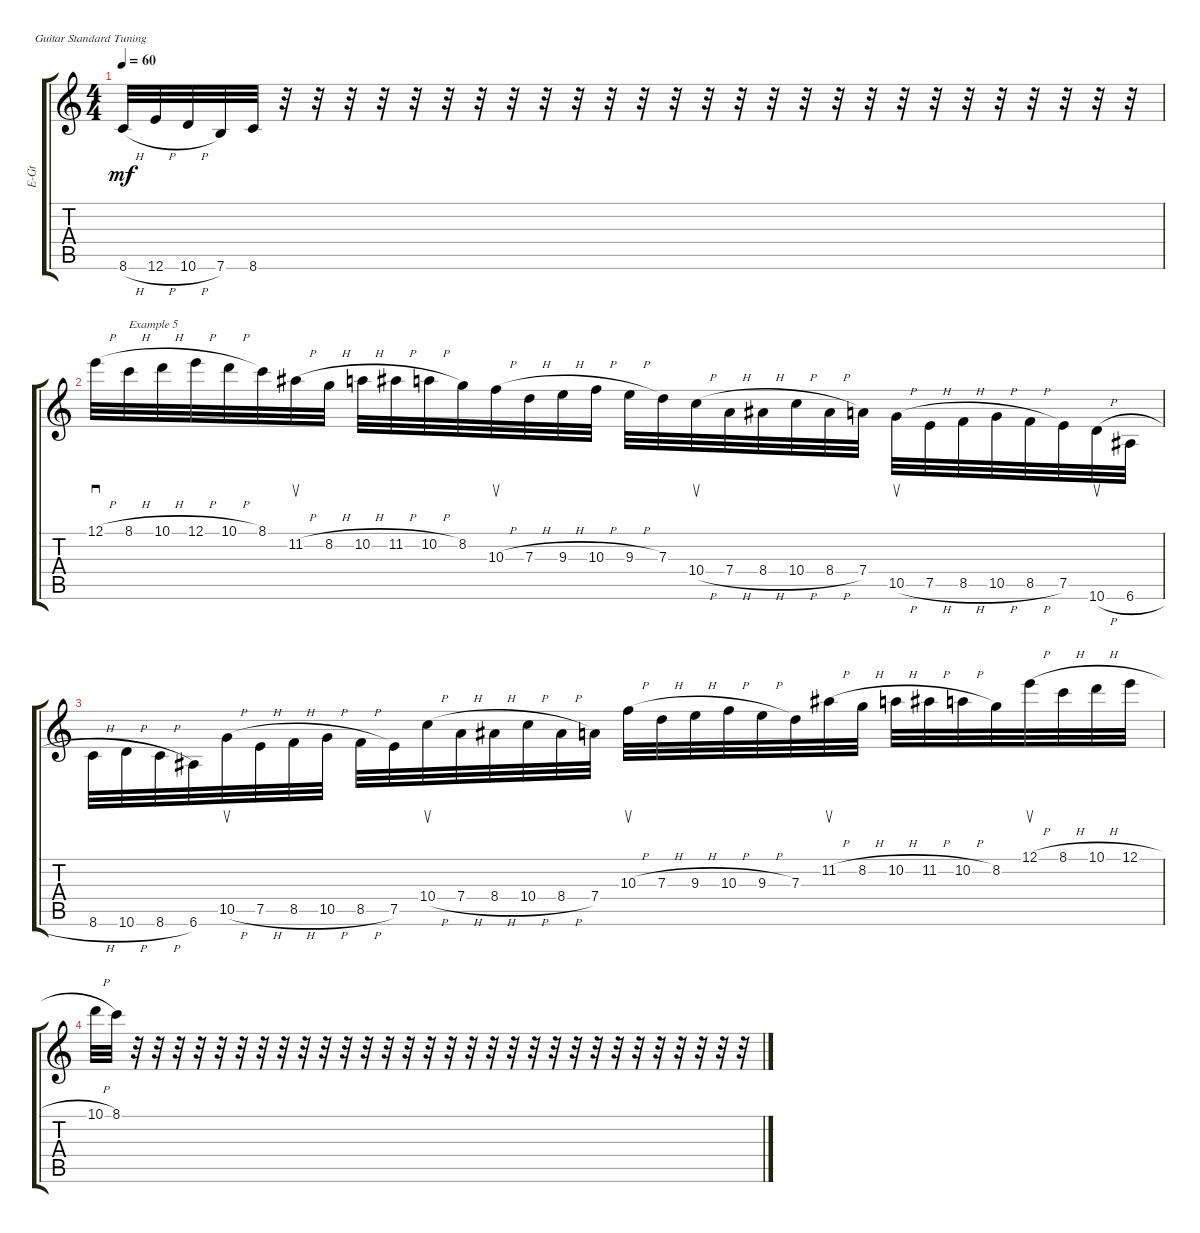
\defaultSystemsLayout 4
\bracketExtendMode groupsimilarinstruments
\otherSystemsTrackNameOrientation horizontal
\track ("Electric Guitar" "E-Gt") {instrument overdrivenguitar}
\staff {score tabs}
\tuning (E4 B3 G3 D3 A2 E2)
\ts (4 4)
\tempo 60
\clef g2
\ks aminor
8.6{h}.32{dy mf beam Up} 12.6{h}.32{beam Up} 10.6{h}.32{beam Up} 7.6.32{beam Up} 8.6.32{beam Up} r.32{beam Down} r.32{beam Down} r.32{beam Down} r.32{beam Down} r.32{beam Down} r.32{beam Down} r.32{beam Down} r.32{beam Down} r.32{beam Down} r.32{beam Down} r.32{beam Down} r.32{beam Down} r.32{beam Down} r.32{beam Down} r.32{beam Down} r.32{beam Down} r.32{beam Down} r.32{beam Down} r.32{beam Down} r.32{beam Down} r.32{beam Down} r.32{beam Down} r.32{beam Down} r.32{beam Down} r.32{beam Down} r.32{beam Down} r.32{beam Down} |
12.1{h}.32{sd beam Down} 8.1{h}.32{txt "Example 5" beam Down} 10.1{h}.32{beam Down} 12.1{h}.32{beam Down} 10.1{h}.32{beam Down} 8.1.32{beam Down} 11.2{h acc #}.32{su beam Down} 8.2{h}.32{beam Down} 10.2{h}.32{beam Down} 11.2{h acc #}.32{beam Down} 10.2{h}.32{beam Down} 8.2.32{beam Down} 10.3{h}.32{su beam Down} 7.3{h}.32{beam Down} 9.3{h}.32{beam Down} 10.3{h}.32{beam Down} 9.3{h}.32{beam Down} 7.3.32{beam Down} 10.4{h}.32{su beam Down} 7.4{h}.32{beam Down} 8.4{h acc #}.32{beam Down} 10.4{h}.32{beam Down} 8.4{h acc #}.32{beam Down} 7.4.32{beam Down} 10.5{h}.32{su beam Down} 7.5{h}.32{beam Down} 8.5{h}.32{beam Down} 10.5{h}.32{beam Down} 8.5{h}.32{beam Down} 7.5.32{beam Down} 10.6{h}.32{su beam Down} 6.6{h acc #}.32{beam Down} |
8.6{h}.32{beam Down} 10.6{h}.32{beam Down} 8.6{h}.32{beam Down} 6.6{acc #}.32{beam Down} 10.5{h}.32{su beam Down} 7.5{h}.32{beam Down} 8.5{h}.32{beam Down} 10.5{h}.32{beam Down} 8.5{h}.32{beam Down} 7.5.32{beam Down} 10.4{h}.32{su beam Down} 7.4{h}.32{beam Down} 8.4{h acc #}.32{beam Down} 10.4{h}.32{beam Down} 8.4{h acc #}.32{beam Down} 7.4.32{beam Down} 10.3{h}.32{su beam Down} 7.3{h}.32{beam Down} 9.3{h}.32{beam Down} 10.3{h}.32{beam Down} 9.3{h}.32{beam Down} 7.3.32{beam Down} 11.2{h acc #}.32{su beam Down} 8.2{h}.32{beam Down} 10.2{h}.32{beam Down} 11.2{h acc #}.32{beam Down} 10.2{h}.32{beam Down} 8.2.32{beam Down} 12.1{h}.32{su beam Down} 8.1{h}.32{beam Down} 10.1{h}.32{beam Down} 12.1{h}.32{beam Down} |
10.1{h}.32{beam Down} 8.1.32{beam Down} r.32{beam Down} r.32{beam Down} r.32{beam Down} r.32{beam Down} r.32{beam Down} r.32{beam Down} r.32{beam Down} r.32{beam Down} r.32{beam Down} r.32{beam Down} r.32{beam Down} r.32{beam Down} r.32{beam Down} r.32{beam Down} r.32{beam Down} r.32{beam Down} r.32{beam Down} r.32{beam Down} r.32{beam Down} r.32{beam Down} r.32{beam Down} r.32{beam Down} r.32{beam Down} r.32{beam Down} r.32{beam Down} r.32{beam Down} r.32{beam Down} r.32{beam Down} r.32{beam Down} r.32{beam Down}
